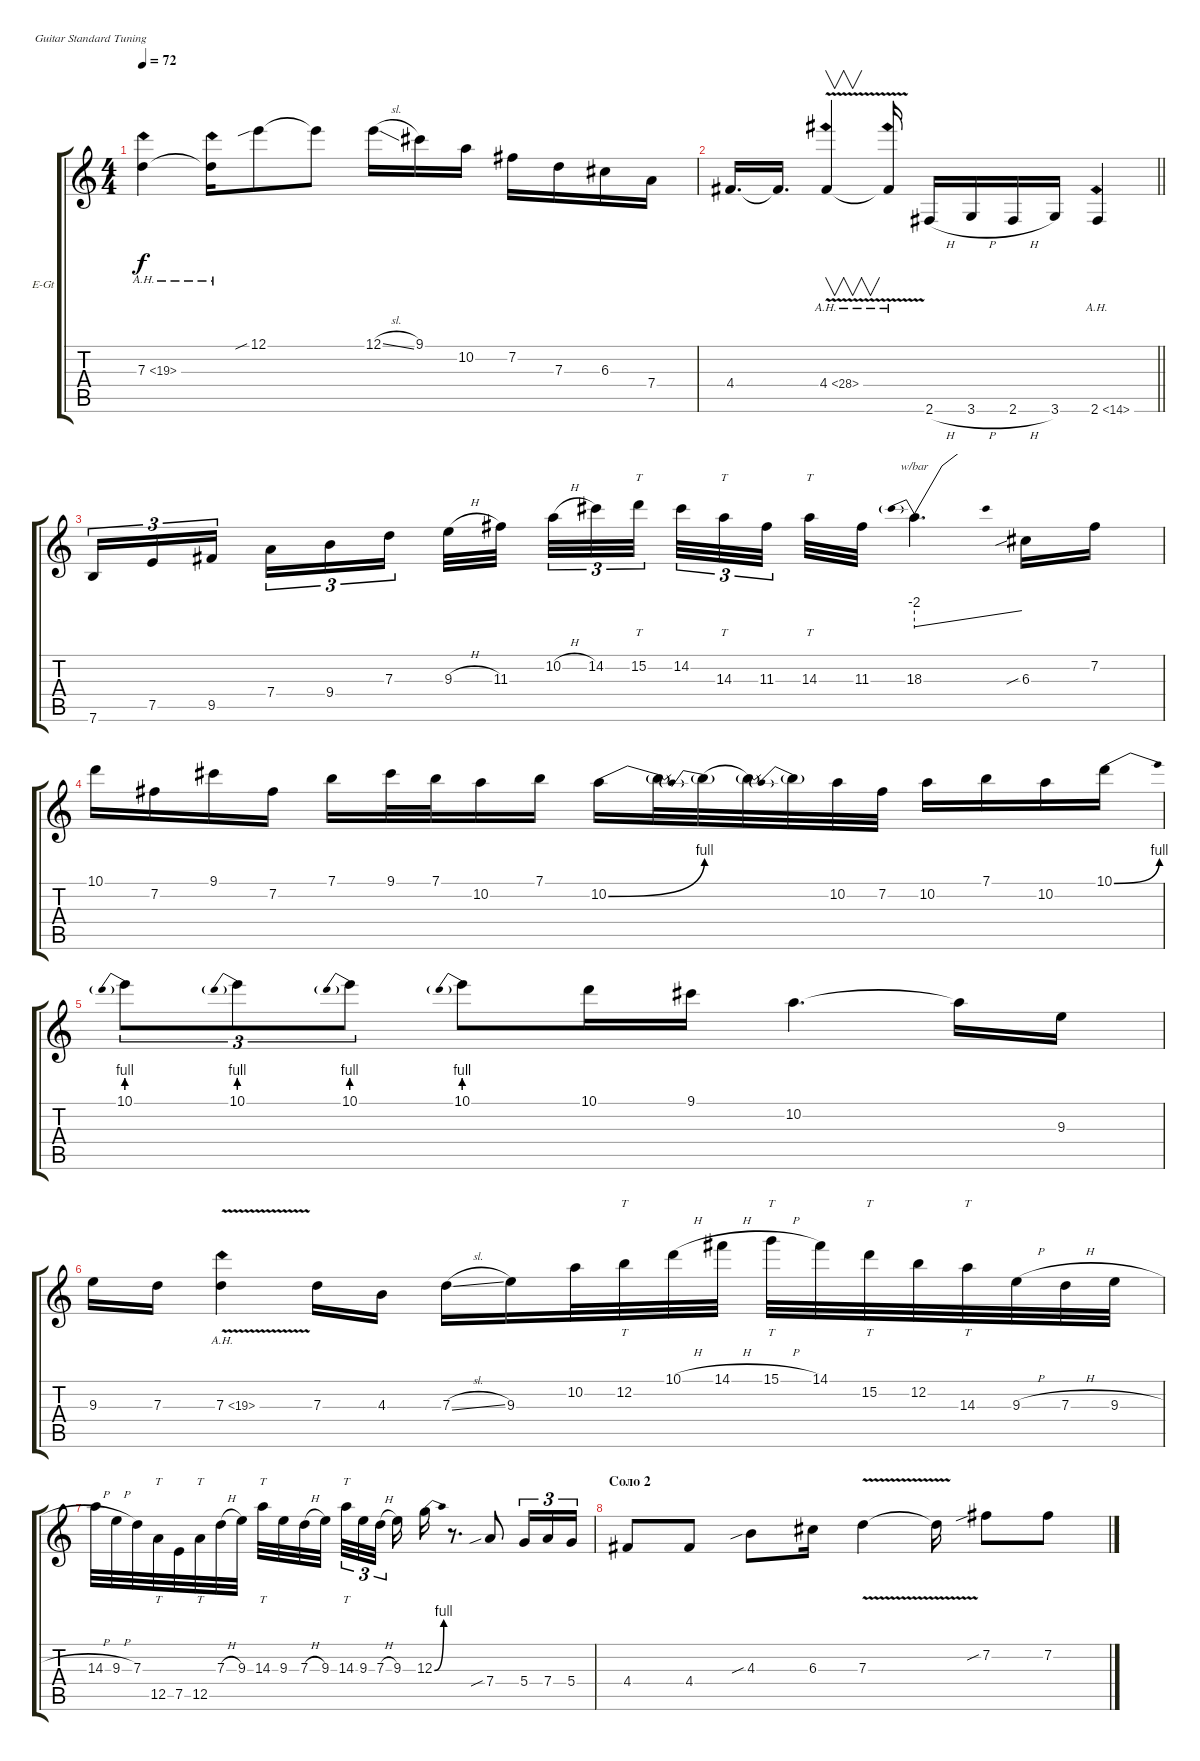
\bracketExtendMode groupsimilarinstruments
\firstSystemTrackNameOrientation horizontal
\otherSystemsTrackNameOrientation horizontal
\track ("Гитара 1" "E-Gt") {instrument distortionguitar}
\staff {score tabs}
\tuning (E4 B3 G3 D3 A2 E2)
\ts (4 4)
\tempo 72
\clef g2
\ks c
7.3{ah 12 t}.4{dy f} 7.3{ah 12 t}.16 12.1{sib}.8 12.1{t}.8 12.1{sl}.16 9.1.16 10.2.16 7.2.16 7.3.16 6.3.16 7.4.16 |
\barLineRight lightlight
4.4.16{d} 4.4{t}.16{d} 4.4{ah 24 v}.4{v} 4.4{ah 24 t}.16 2.6{h}.16 3.6{h}.16 2.6{h}.16 3.6.16 2.6{ah 12}.4 |
7.6.16{tu (3 2)} 7.5.16{tu (3 2)} 9.5.16{tu (3 2)} 7.4.16{tu (3 2)} 9.4.16{tu (3 2)} 7.3.16{tu (3 2)} 9.3{h}.32 11.3.32 10.2{h}.32{tu (3 2)} 14.2.32{tu (3 2)} 15.2.32{tt tu (3 2)} 14.2.32{tu (3 2)} 14.3.32{tt tu (3 2)} 11.3.32{tu (3 2)} 14.3.32{tt} 11.3.32 18.3.4{d tbe (predivedive default 0 -8 60 0)} 6.3{sib}.16 7.2.16 |
10.1.16 7.2.16 9.1.16 7.2.16 7.1.16 9.1.32 7.1.32 10.2.16 7.1.16 10.2{be (bend 0 0 60 4)}.16 10.2{t}.32 10.2{be (prebend 0 4 60 4) t}.32 10.2{t}.32 10.2{be (prebend 0 4 60 4) t}.32 10.2.32 7.2.32 10.2.16 7.1.16 10.2.16 10.1{be (bend 0 0 60 4)}.16 |
10.1{be (prebend 0 4 60 4)}.8{tu (3 2)} 10.1{be (prebend 0 4 60 4)}.8{tu (3 2)} 10.1{be (prebend 0 4 60 4)}.8{tu (3 2)} 10.1{be (prebend 0 4 60 4)}.8 10.1.16 9.1.16 10.2.4{d} 10.2{t}.16 9.3.16 |
9.3.16 7.3.16 7.3{ah 12 v}.4 7.3.16 4.3.16 7.3{sl}.16 9.3.16 10.2.32 12.2.32{tt} 10.1{h}.32 14.1{h}.32 15.1{h}.32{tt} 14.1.32 15.2.32{tt} 12.2.32 14.3.32{tt} 9.3{h}.32 7.3{h}.32 9.3{h}.32 |
14.3{h}.32 9.3{h}.32 7.3.32 12.5.32{tt} 7.5.32 12.5.32{tt} 7.3{h}.32 9.3.32 14.3.32{tt} 9.3.32 7.3{h}.32 9.3.32 14.3.32{tt tu (3 2)} 9.3.32{tu (3 2)} 7.3{h}.32{tu (3 2)} 9.3.16 12.3{be (bend 0 0 60 4)}.16 r.8{d} 7.4{sib}.8 5.4.16{tu (3 2)} 7.4.16{tu (3 2)} 5.4.16{tu (3 2)} |
\section ("" "Соло 2")
4.4.8 4.4.8 4.3{sib}.8 6.3.16 7.3{v}.4 7.3{v t}.16 7.2{sib}.8 7.2.8
